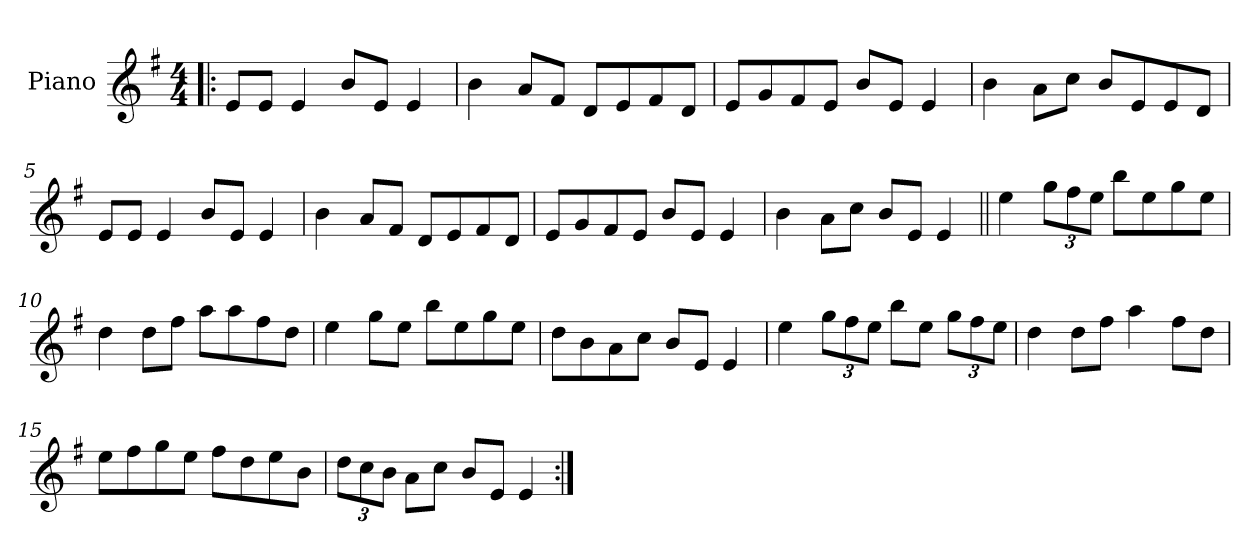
**kern
*part1
*staff1
*I"Piano
*I'Pno
*clefG2
*k[f#]
*A:dor
*M4/4
=1!|:
8e/L
8e/J
4e/
8b/L
8e/J
4e/
=2
4b\
8a/L
8f#/J
8d/L
8e/
8f#/
8d/J
=3
8e/L
8g/
8f#/
8e/J
8b/L
8e/J
4e/
=4
4b\
8a\L
8cc\J
8b/L
8e/
8e/
8d/J
=5
8e/L
8e/J
4e/
8b/L
8e/J
4e/
=6
4b\
8a/L
8f#/J
8d/L
8e/
8f#/
8d/J
=7
8e/L
8g/
8f#/
8e/J
8b/L
8e/J
4e/
=8
4b\
8a\L
8cc\J
8b/L
8e/J
4e/
=9||
4ee\
12gg\L
12ff#\
12ee\J
8bb\L
8ee\
8gg\
8ee\J
=10
4dd\
8dd\L
8ff#\J
8aa\L
8aa\
8ff#\
8dd\J
=11
4ee\
8gg\L
8ee\J
8bb\L
8ee\
8gg\
8ee\J
=12
8dd\L
8b\
8a\
8cc\J
8b/L
8e/J
4e/
=13
4ee\
12gg\L
12ff#\
12ee\J
8bb\L
8ee\J
12gg\L
12ff#\
12ee\J
=14
4dd\
8dd\L
8ff#\J
4aa\
8ff#\L
8dd\J
=15
8ee\L
8ff#\
8gg\
8ee\J
8ff#\L
8dd\
8ee\
8b\J
=16
12dd\L
12cc\
12b\J
8a\L
8cc\J
8b/L
8e/J
4e/
=:|!
*-
